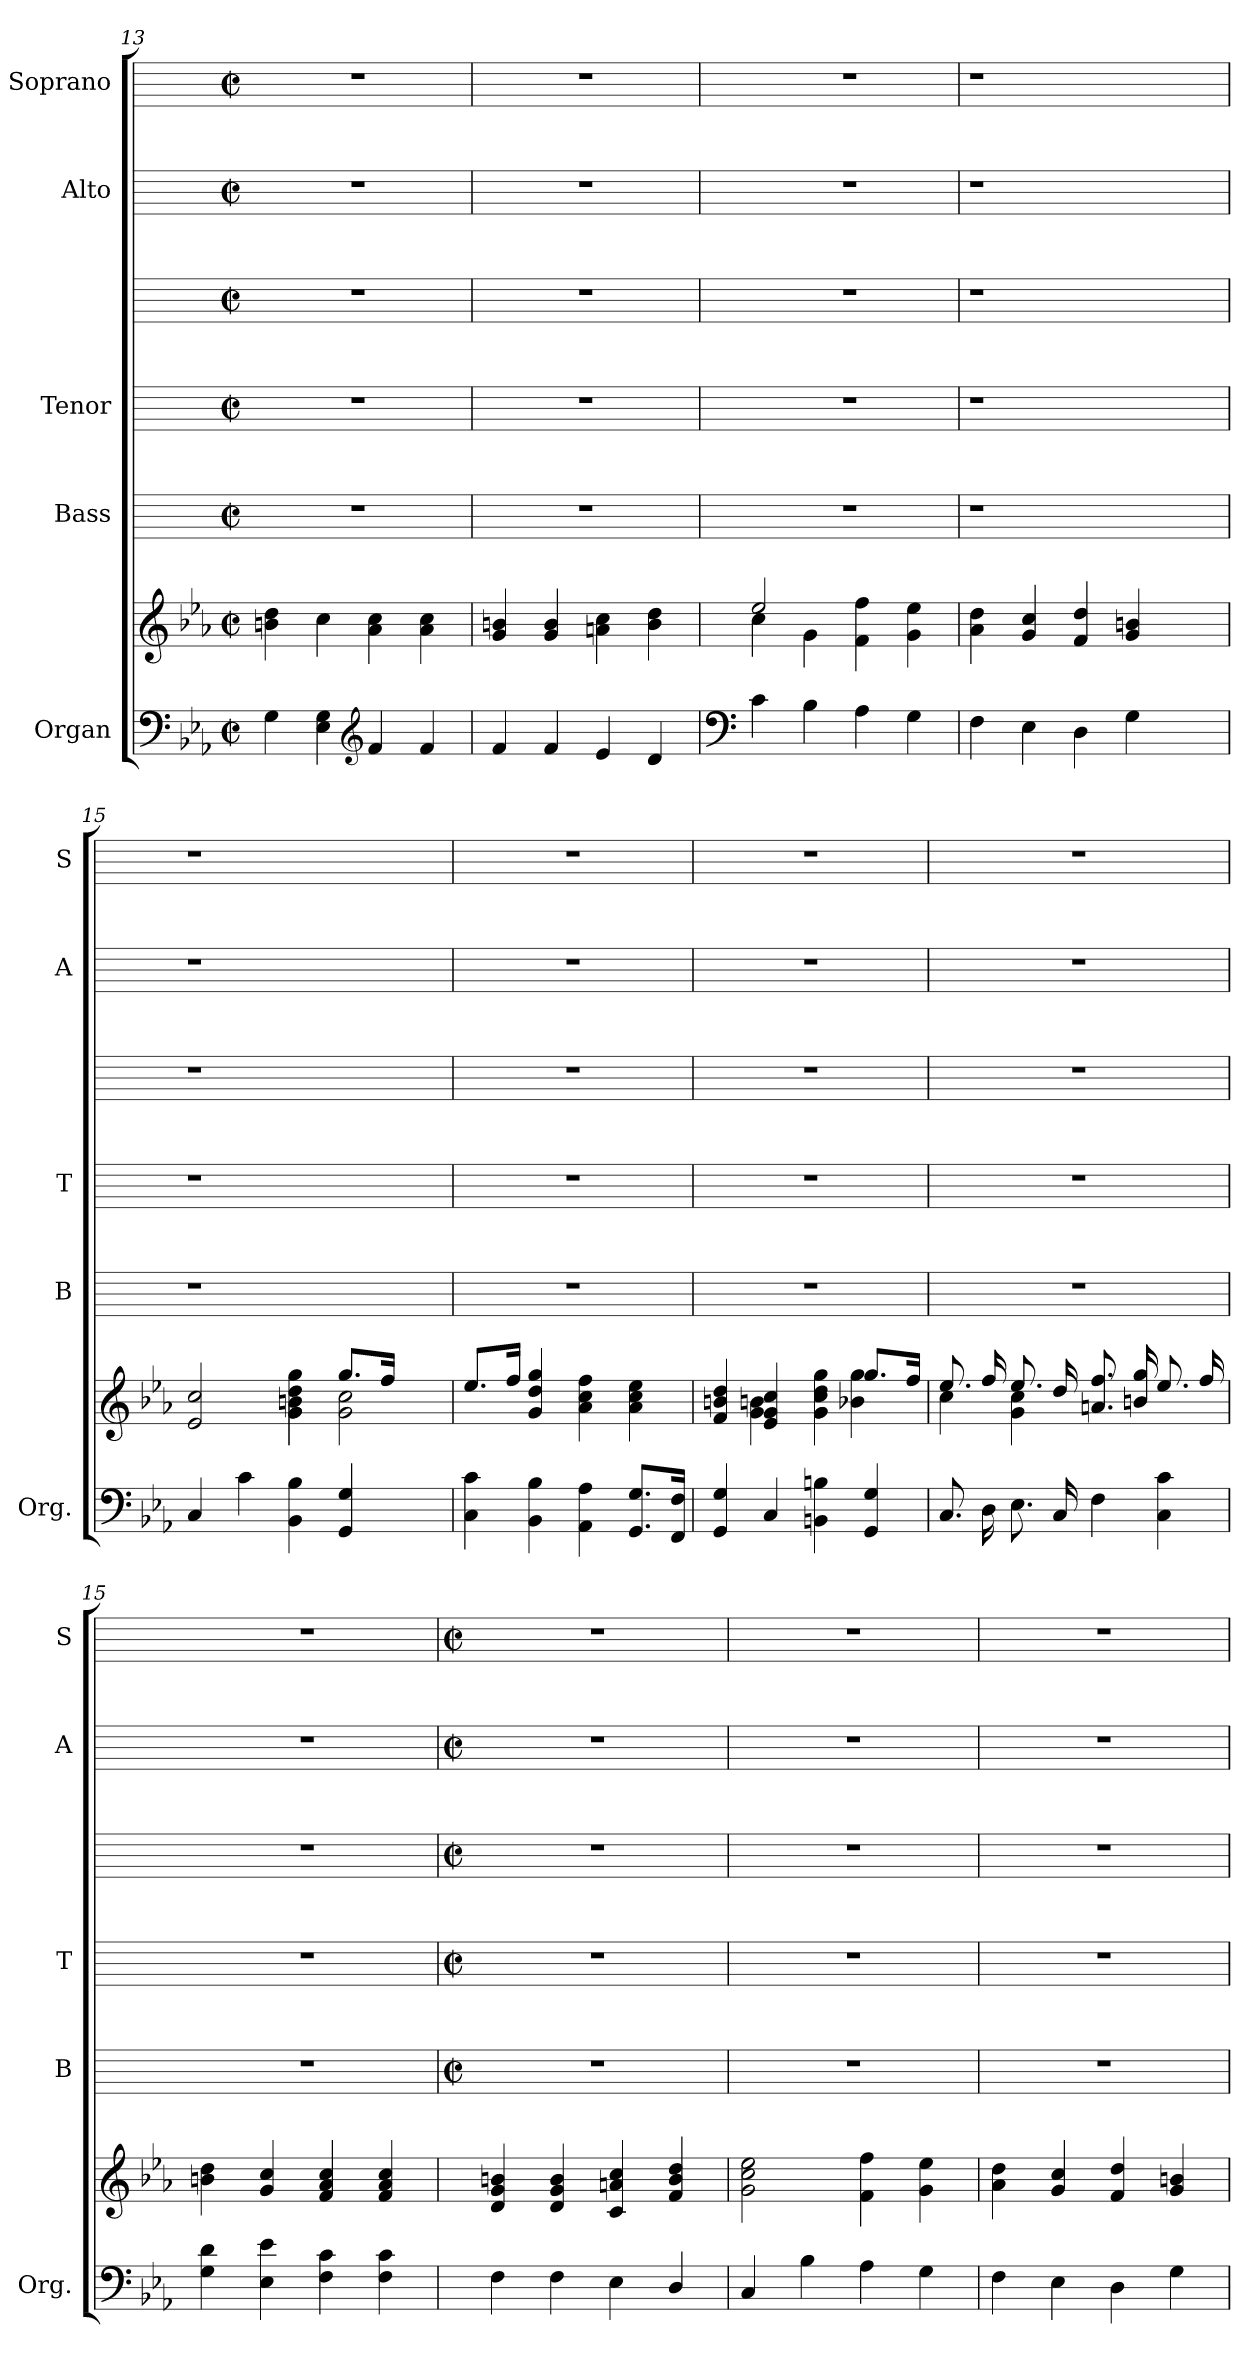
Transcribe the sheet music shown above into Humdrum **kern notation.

**kern	**kern	**kern	**kern	**kern	**kern	**kern
*part5	*part5	*part4	*part3	*part3	*part2	*part1
*staff7	*staff6	*staff5	*staff4	*staff3	*staff2	*staff1
*I"Organ	*	*I"Bass	*I"Tenor	*	*I"Alto	*I"Soprano
*I'Org.	*	*I'B	*I'T	*	*I'A	*I'S
*clefF4	*clefG2	*	*	*	*	*
*k[b-e-a-]	*k[b-e-a-]	*	*	*	*	*
*E-:	*E-:	*	*	*	*	*
*M2/2	*M2/2	*M2/2	*M2/2	*M2/2	*M2/2	*M2/2
*met(c|)	*met(c|)	*met(c|)	*met(c|)	*met(c|)	*met(c|)	*met(c|)
=13	=13	=13	=13	=13	=13	=13
*	*^	*	*	*	*	*
4G	4bn\ 4dd\	2ryy	1r	1r	1r	1r	1r
4E- 4G	4cc\	.	.	.	.	.	.
*clefG2	*	*	*	*	*	*	*
4f	4a- 4cc	2ryy	.	.	.	.	.
4f	4a- 4cc	.	.	.	.	.	.
=14	=14	=14	=14	=14	=14	=14	=14
4f	4g 4bn	2ryy	1r	1r	1r	1r	1r
4f	4g 4b	.	.	.	.	.	.
4e-	4an 4cc	2ryy	.	.	.	.	.
4d	4b\ 4dd\	.	.	.	.	.	.
=15	=15	=15	=15	=15	=15	=15	=15
*clefF4	*	*	*	*	*	*	*
4c	2ee-/	4cc\	1r	1r	1r	1r	1r
4B-	.	4g\	.	.	.	.	.
4A-	4f\ 4ff\	4ryy	.	.	.	.	.
4G	4g\ 4ee-\	4ryy	.	.	.	.	.
=15	=15	=15	=15	=15	=15	=15	=15
4F	4a-\ 4dd\	4ryy	1r	1r	1r	1r	1r
4E-	4g 4cc	4ryy	.	.	.	.	.
4D	4f 4dd	2ryy	.	.	.	.	.
4G	4g 4bn	.	.	.	.	.	.
4ryy	4ryy	4ryy	4ryy	4ryy	4ryy	4ryy	4ryy
=15	=15	=15	=15	=15	=15	=15	=15
4C	2e- 2cc	4ryy	1r	1r	1r	1r	1r
4c	.	4ryy	.	.	.	.	.
4BB- 4B-	4g\ 4dd\ 4gg\	4g\ 4bn\	.	.	.	.	.
4GG 4G	8.gg/L	2g\ 2cc\	.	.	.	.	.
.	16ff/J	.	.	.	.	.	.
4ryy	4ryy	.	4ryy	4ryy	4ryy	4ryy	4ryy
=15	=15	=15	=15	=15	=15	=15	=15
4C 4c	8.ee-/L	2ryy	1r	1r	1r	1r	1r
.	16ff/J	.	.	.	.	.	.
4BB- 4B-	4g/ 4dd/ 4gg/	.	.	.	.	.	.
4AA- 4A-	4a-\ 4cc\ 4ff\	2ryy	.	.	.	.	.
8.GG 8.GL	4a-\ 4cc\ 4ee-\	.	.	.	.	.	.
16FF 16FJ	.	.	.	.	.	.	.
=15	=15	=15	=15	=15	=15	=15	=15
4GG 4G	4f 4bn 4dd	4ryy	1r	1r	1r	1r	1r
4C	4e- 4g 4cc	4g\ 4bn\	.	.	.	.	.
4BBn 4Bn	4g\ 4dd\ 4gg\	4g\ 4cc\	.	.	.	.	.
4GG 4G	8.gg/L	4b-X\ 4gg\	.	.	.	.	.
.	16ff/J	.	.	.	.	.	.
=15	=15	=15	=15	=15	=15	=15	=15
8.CL	8.ee-/L	4cc\	1r	1r	1r	1r	1r
16DL	16ff/L	.	.	.	.	.	.
8.E-	8.ee-/	4g\ 4cc\	.	.	.	.	.
16CJ	16dd/J	.	.	.	.	.	.
4F\	8.an/ 8.ff/L	2ryy	.	.	.	.	.
.	16bn/ 16gg/L	.	.	.	.	.	.
4C\ 4c\	8.ee-/	.	.	.	.	.	.
.	16ff/J	.	.	.	.	.	.
=15	=15	=15	=15	=15	=15	=15	=15
4G\ 4d\	4bn\ 4dd\	2ryy	1r	1r	1r	1r	1r
4E-\ 4e-\	4g 4cc	.	.	.	.	.	.
4F\ 4c\	4f 4a- 4cc	2ryy	.	.	.	.	.
4F\ 4c\	4f 4a- 4cc	.	.	.	.	.	.
!!LO:LB:g=z
=16	=16	=16	=16	=16	=16	=16	=16
*	*	*	*M2/2	*M2/2	*M2/2	*M2/2	*M2/2
*	*	*	*met(c|)	*met(c|)	*met(c|)	*met(c|)	*met(c|)
4F\	4d 4g 4bn	2ryy	1r	1r	1r	1r	1r
4F\	4d 4g 4b	.	.	.	.	.	.
4E-\	4c 4an 4cc	2ryy	.	.	.	.	.
4D/	4f 4b 4dd	.	.	.	.	.	.
=17	=17	=17	=17	=17	=17	=17	=17
4C	2g\ 2cc\ 2ee-\	2ryy	1r	1r	1r	1r	1r
4B-\	.	.	.	.	.	.	.
4A-\	4f\ 4ff\	2ryy	.	.	.	.	.
4G\	4g\ 4ee-\	.	.	.	.	.	.
=18	=18	=18	=18	=18	=18	=18	=18
4F\	4a-\ 4dd\	2ryy	1r	1r	1r	1r	1r
4E-\	4g 4cc	.	.	.	.	.	.
4D	4f 4dd	2ryy	.	.	.	.	.
4G\	4g 4bn	.	.	.	.	.	.
*	*v	*v	*	*	*	*	*
=	=	=	=	=	=	=
*-	*-	*-	*-	*-	*-	*-
